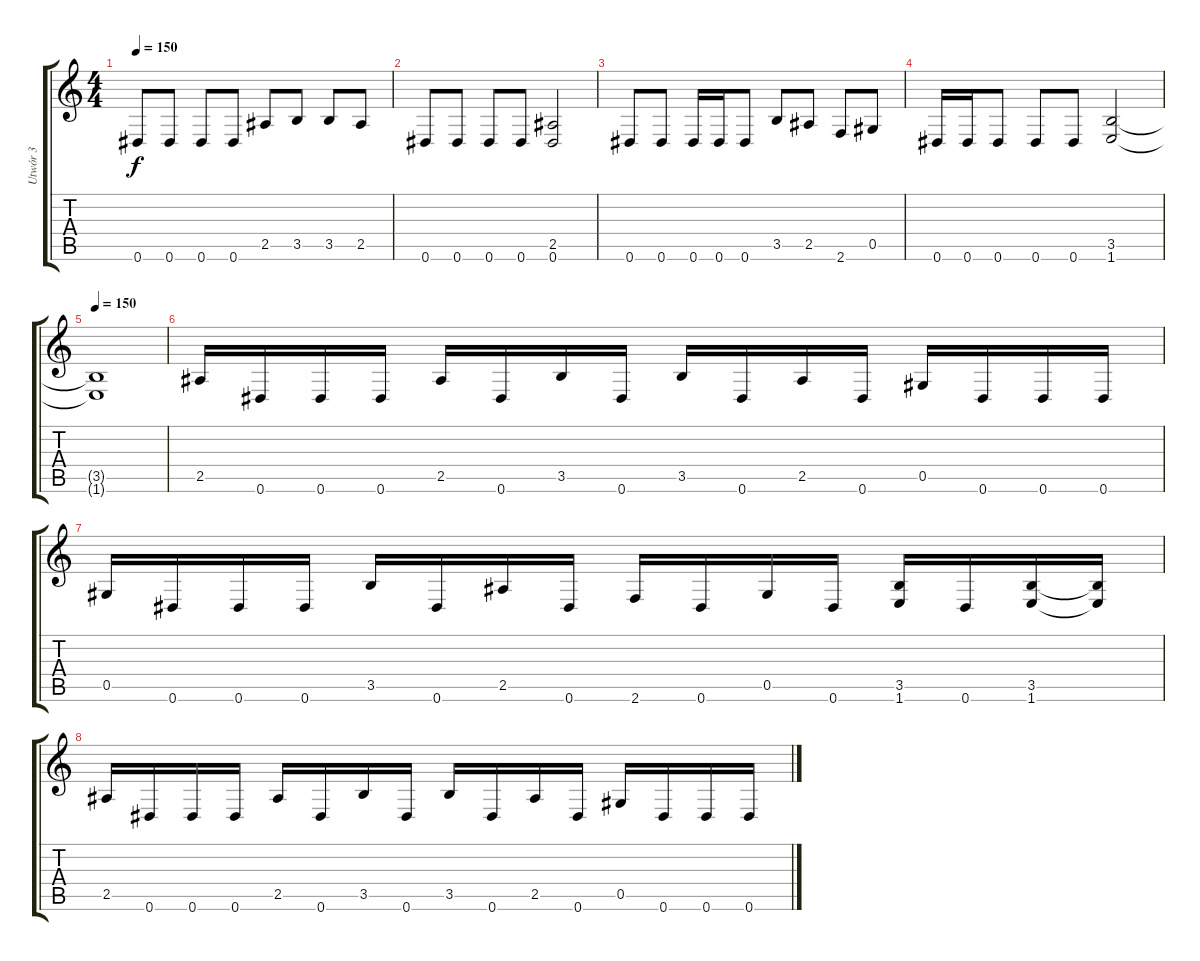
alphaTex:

\track ("Utwór 3" "Utwór 3") {instrument overdrivenguitar}
\staff {score tabs}
\tuning (Eb4 Bb3 Gb3 Db3 Ab2 Eb2) {hide}
\ts (4 4)
\tempo 150
\clef g2
\ks c
0.6.8{dy f} 0.6.8 0.6.8 0.6.8 2.5.8 3.5.8 3.5.8 2.5.8 |
0.6.8 0.6.8 0.6.8 0.6.8 (2.5 0.6).2 |
0.6.8 0.6.8 0.6.16 0.6.16 0.6.8 3.5.8 2.5.8 2.6.8 0.5.8 |
0.6.16 0.6.16 0.6.8 0.6.8 0.6.8 (3.5 1.6).2 |
\tempo 150
(3.5{t} 1.6{t}).1 |
2.5.16 0.6.16 0.6.16 0.6.16 2.5.16 0.6.16 3.5.16 0.6.16 3.5.16 0.6.16 2.5.16 0.6.16 0.5.16 0.6.16 0.6.16 0.6.16 |
0.5.16 0.6.16 0.6.16 0.6.16 3.5.16 0.6.16 2.5.16 0.6.16 2.6.16 0.6.16 0.5.16 0.6.16 (3.5 1.6).16 0.6.16 (3.5 1.6).16 (3.5{t} 1.6{t}).16 |
2.5.16 0.6.16 0.6.16 0.6.16 2.5.16 0.6.16 3.5.16 0.6.16 3.5.16 0.6.16 2.5.16 0.6.16 0.5.16 0.6.16 0.6.16 0.6.16
